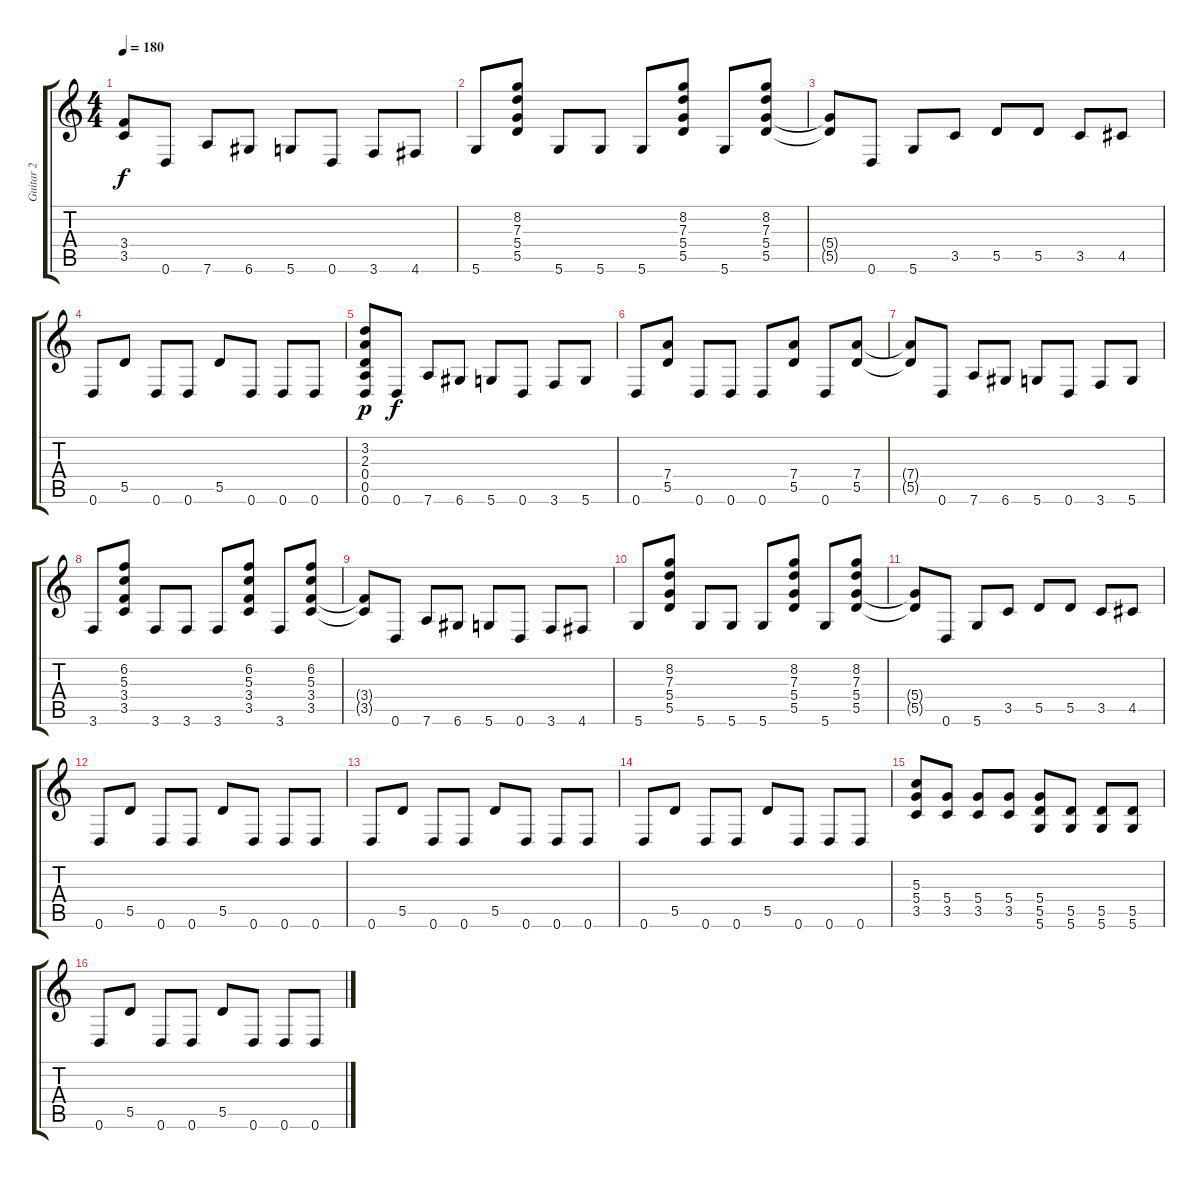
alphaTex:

\track ("Guitar 2" "Guitar 2") {instrument distortionguitar}
\staff {score tabs}
\tuning (E4 B3 G3 D3 A2 D2) {hide}
\ts (4 4)
\tempo 180
\clef g2
\ks c
(3.4{t} 3.5{t}).8{dy f} 0.6.8 7.6.8 6.6.8 5.6.8 0.6.8 3.6.8 4.6.8 |
5.6.8 (8.2 7.3 5.4 5.5).8 5.6.8 5.6.8 5.6.8 (8.2 7.3 5.4 5.5).8 5.6.8 (8.2 7.3 5.4 5.5).8 |
(5.4{t} 5.5{t}).8 0.6.8 5.6.8 3.5.8 5.5.8 5.5.8 3.5.8 4.5.8 |
0.6.8 5.5.8 0.6.8 0.6.8 5.5.8 0.6.8 0.6.8 0.6.8 |
(3.2 2.3 0.4 0.5 0.6).8{dy p} 0.6.8{dy f} 7.6.8 6.6.8 5.6.8 0.6.8 3.6.8 5.6.8 |
0.6.8 (7.4 5.5).8 0.6.8 0.6.8 0.6.8 (7.4 5.5).8 0.6.8 (7.4 5.5).8 |
(7.4{t} 5.5{t}).8 0.6.8 7.6.8 6.6.8 5.6.8 0.6.8 3.6.8 5.6.8 |
3.6.8 (6.2 5.3 3.4 3.5).8 3.6.8 3.6.8 3.6.8 (6.2 5.3 3.4 3.5).8 3.6.8 (6.2 5.3 3.4 3.5).8 |
(3.4{t} 3.5{t}).8 0.6.8 7.6.8 6.6.8 5.6.8 0.6.8 3.6.8 4.6.8 |
5.6.8 (8.2 7.3 5.4 5.5).8 5.6.8 5.6.8 5.6.8 (8.2 7.3 5.4 5.5).8 5.6.8 (8.2 7.3 5.4 5.5).8 |
(5.4{t} 5.5{t}).8 0.6.8 5.6.8 3.5.8 5.5.8 5.5.8 3.5.8 4.5.8 |
0.6.8 5.5.8 0.6.8 0.6.8 5.5.8 0.6.8 0.6.8 0.6.8 |
0.6.8 5.5.8 0.6.8 0.6.8 5.5.8 0.6.8 0.6.8 0.6.8 |
0.6.8 5.5.8 0.6.8 0.6.8 5.5.8 0.6.8 0.6.8 0.6.8 |
(5.3 5.4 3.5).8 (5.4 3.5).8 (5.4 3.5).8 (5.4 3.5).8 (5.4 5.5 5.6).8 (5.5 5.6).8 (5.5 5.6).8 (5.5 5.6).8 |
0.6.8 5.5.8 0.6.8 0.6.8 5.5.8 0.6.8 0.6.8 0.6.8
